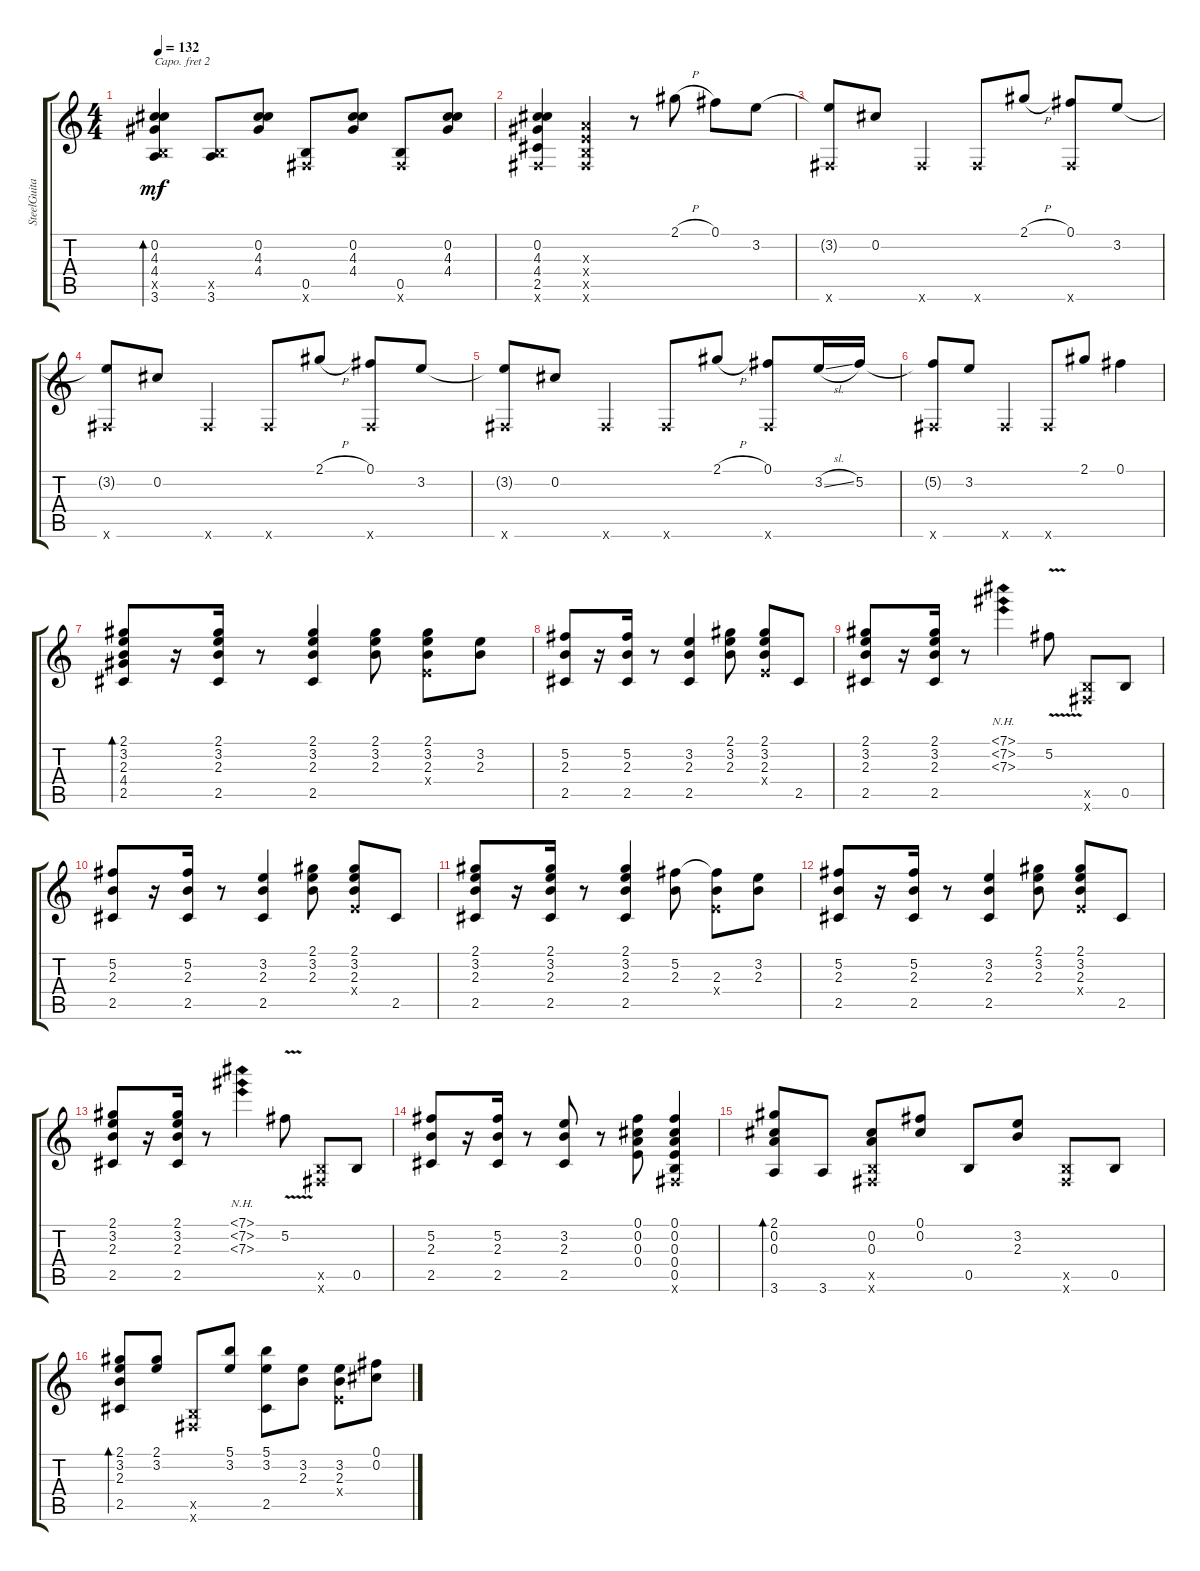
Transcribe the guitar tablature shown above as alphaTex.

\track ("SteelGuitar" "SteelGuita") {instrument acousticguitarsteel}
\staff {score tabs}
\capo 2
\tuning (E4 B3 G3 D3 A2 E2) {hide}
\ts (4 4)
\tempo 132
\clef g2
\ks c
(0.2 4.3 4.4 0.5{x} 3.6).4{bd 120 dy mf} (0.5{x} 3.6).8 (0.2 4.3 4.4).8 (0.5 0.6{x}).8 (0.2 4.3 4.4).8 (0.5 0.6{x}).8 (0.2 4.3 4.4).8 |
(0.2 4.3 4.4 2.5 0.6{x}).4 (0.3{x} 0.4{x} 0.5{x} 0.6{x}).4 r.8 2.1{h}.8 0.1.8 3.2.8 |
(3.2{t} 0.6{x}).8 0.2.8 0.6{x}.4 0.6{x}.8 2.1{h}.8 (0.1 0.6{x}).8 3.2.8 |
(3.2{t} 0.6{x}).8 0.2.8 0.6{x}.4 0.6{x}.8 2.1{h}.8 (0.1 0.6{x}).8 3.2.8 |
(3.2{t} 0.6{x}).8 0.2.8 0.6{x}.4 0.6{x}.8 2.1{h}.8 (0.1 0.6{x}).8 3.2{sl}.16 5.2.16 |
(5.2{t} 0.6{x}).8 3.2.8 0.6{x}.4 0.6{x}.8 2.1.8 0.1.4 |
(2.1 3.2 2.3 4.4 2.5).8{bd 60} r.16 (2.1 3.2 2.3 2.5).16 r.8 (2.1 3.2 2.3 2.5).4 (2.1 3.2 2.3).8 (2.1 3.2 2.3 0.4{x}).8 (3.2 2.3).8 |
(5.2 2.3 2.5).8 r.16 (5.2 2.3 2.5).16 r.8 (3.2 2.3 2.5).4 (2.1 3.2 2.3).8 (2.1 3.2 2.3 0.4{x}).8 2.5.8 |
(2.1 3.2 2.3 2.5).8 r.16 (2.1 3.2 2.3 2.5).16 r.8 (7.1{nh} 7.2{nh} 7.3{nh}).4 5.2{v}.8 (0.5{x} 0.6{x}).8 0.5.8 |
(5.2 2.3 2.5).8 r.16 (5.2 2.3 2.5).16 r.8 (3.2 2.3 2.5).4 (2.1 3.2 2.3).8 (2.1 3.2 2.3 0.4{x}).8 2.5.8 |
(2.1 3.2 2.3 2.5).8 r.16 (2.1 3.2 2.3 2.5).16 r.8 (2.1 3.2 2.3 2.5).4 (5.2 2.3).8 (5.2{t} 2.3 0.4{x}).8 (3.2 2.3).8 |
(5.2 2.3 2.5).8 r.16 (5.2 2.3 2.5).16 r.8 (3.2 2.3 2.5).4 (2.1 3.2 2.3).8 (2.1 3.2 2.3 0.4{x}).8 2.5.8 |
(2.1 3.2 2.3 2.5).8 r.16 (2.1 3.2 2.3 2.5).16 r.8 (7.1{nh} 7.2{nh} 7.3{nh}).4 5.2{v}.8 (0.5{x} 0.6{x}).8 0.5.8 |
(5.2 2.3 2.5).8 r.16 (5.2 2.3 2.5).16 r.8 (3.2 2.3 2.5).8 r.8 (0.1 0.2 0.3 0.4).8 (0.1 0.2 0.3 0.4 0.5 0.6{x}).4 |
(2.1 0.2 0.3 3.6).8{bd 60} 3.6.8 (0.2 0.3 0.5{x} 0.6{x}).8 (0.1 0.2).8 0.5.8 (3.2 2.3).8 (0.5{x} 0.6{x}).8 0.5.8 |
(2.1 3.2 2.3 2.5).8{bd 60} (2.1 3.2).8 (0.5{x} 0.6{x}).8 (5.1 3.2).8 (5.1 3.2 2.5).8 (3.2 2.3).8 (3.2 2.3 0.4{x}).8 (0.1 0.2).8
